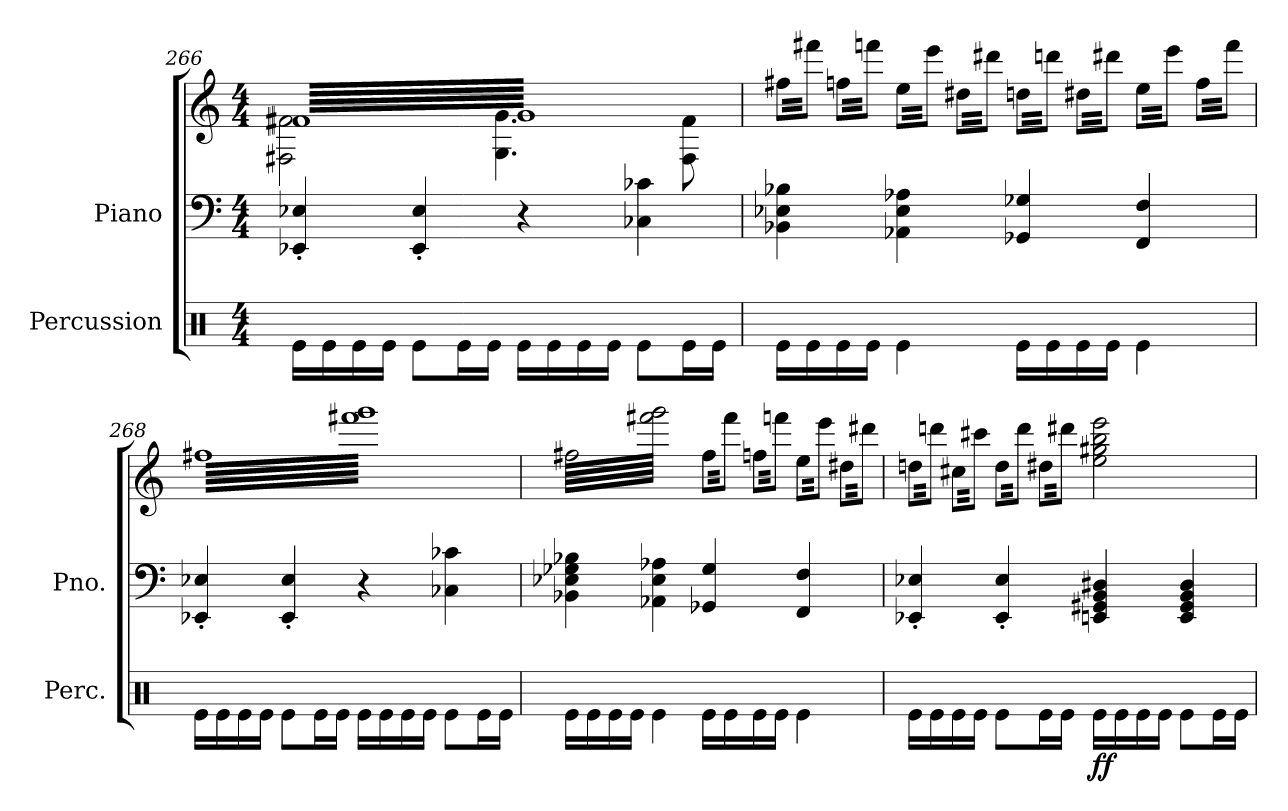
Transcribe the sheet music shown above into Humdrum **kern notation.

**kern	**dynam	**kern	**kern
*part2	*part2	*part1	*part1
*staff3	*staff3	*staff2	*staff1
*I"Percussion	*	*I"Piano	*
*I'Perc.	*	*I'Pno.	*
*clefX	*	*clefF4	*clefG2
*k[]	*	*k[]	*k[]
*	*	*C:	*C:
*M4/4	*	*M4/4	*M4/4
=266	=266	=266	=266
*	*	*	*^
*	*	*	*tremolo	*
16Re\LL	.	4EE-X/' 4E-X/'	64f#XLLLL	2F#X\ 2f#\
.	.	.	64g	.
.	.	.	64f#X	.
.	.	.	64g	.
16Re\	.	.	64f#X	.
.	.	.	64g	.
.	.	.	64f#X	.
.	.	.	64g	.
16Re\	.	.	64f#X	.
.	.	.	64g	.
.	.	.	64f#X	.
.	.	.	64g	.
16Re\JJ	.	.	64f#X	.
.	.	.	64g	.
.	.	.	64f#X	.
.	.	.	64g	.
8Re\L	.	4EE-/' 4E-/'	64f#X	.
.	.	.	64g	.
.	.	.	64f#X	.
.	.	.	64g	.
.	.	.	64f#X	.
.	.	.	64g	.
.	.	.	64f#X	.
.	.	.	64g	.
16Re\L	.	.	64f#X	.
.	.	.	64g	.
.	.	.	64f#X	.
.	.	.	64g	.
16Re\JJ	.	.	64f#X	.
.	.	.	64g	.
.	.	.	64f#X	.
.	.	.	64g	.
16Re\LL	.	4r	64f#X	4.G\ 4.g\
.	.	.	64g	.
.	.	.	64f#X	.
.	.	.	64g	.
16Re\	.	.	64f#X	.
.	.	.	64g	.
.	.	.	64f#X	.
.	.	.	64g	.
16Re\	.	.	64f#X	.
.	.	.	64g	.
.	.	.	64f#X	.
.	.	.	64g	.
16Re\JJ	.	.	64f#X	.
.	.	.	64g	.
.	.	.	64f#X	.
.	.	.	64g	.
8Re\L	.	4C-X\ 4c-X\	64f#X	.
.	.	.	64g	.
.	.	.	64f#X	.
.	.	.	64g	.
.	.	.	64f#X	.
.	.	.	64g	.
.	.	.	64f#X	.
.	.	.	64g	.
16Re\L	.	.	64f#X	8F#\ 8f#\
.	.	.	64g	.
.	.	.	64f#X	.
.	.	.	64g	.
16Re\JJ	.	.	64f#X	.
.	.	.	64g	.
.	.	.	64f#X	.
.	.	.	64gJJJJ	.
*	*	*	*v	*v
=267	=267	=267	=267
16Re\LL	.	4BB-X\ 4E-X\ 4B-X\	32ff#X\LLL
.	.	.	.
.	.	.	32fff#X\
.	.	.	.
16Re\	.	.	32ff#X\
.	.	.	.
.	.	.	32fff#X\JJJ
.	.	.	.
16Re\	.	.	32ffn\LLL
.	.	.	.
.	.	.	32fffn\
.	.	.	.
16Re\JJ	.	.	32ffn\
.	.	.	.
.	.	.	32fffn\JJJ
.	.	.	.
4Re\	.	4AA-X\ 4E-\ 4A-X\	32ee\LLL
.	.	.	.
.	.	.	32eee\
.	.	.	.
.	.	.	32ee\
.	.	.	.
.	.	.	32eee\JJJ
.	.	.	.
.	.	.	32dd#X\LLL
.	.	.	.
.	.	.	32ddd#X\
.	.	.	.
.	.	.	32dd#X\
.	.	.	.
.	.	.	32ddd#X\JJJ
.	.	.	.
16Re\LL	.	4GG-X/ 4G-X/	32ddn\LLL
.	.	.	32dddn\
16Re\	.	.	32ddn\
.	.	.	32dddn\JJJ
16Re\	.	.	32dd#X\LLL
.	.	.	32ddd#X\
16Re\JJ	.	.	32dd#X\
.	.	.	32ddd#X\JJJ
4Re\	.	4FF/ 4F/	32ee\LLL
.	.	.	32eee\
.	.	.	32ee\
.	.	.	32eee\JJJ
.	.	.	32ff\LLL
.	.	.	32fff\
.	.	.	32ff\
.	.	.	32fff\JJJ
=268	=268	=268	=268
16Re\LL	.	4EE-X/' 4E-X/'	64ff#XLLLL
.	.	.	64fff#X 64ggg
.	.	.	64ff#X
.	.	.	64fff#X 64ggg
16Re\	.	.	64ff#X
.	.	.	64fff#X 64ggg
.	.	.	64ff#X
.	.	.	64fff#X 64ggg
16Re\	.	.	64ff#X
.	.	.	64fff#X 64ggg
.	.	.	64ff#X
.	.	.	64fff#X 64ggg
16Re\JJ	.	.	64ff#X
.	.	.	64fff#X 64ggg
.	.	.	64ff#X
.	.	.	64fff#X 64ggg
8Re\L	.	4EE-/' 4E-/'	64ff#X
.	.	.	64fff#X 64ggg
.	.	.	64ff#X
.	.	.	64fff#X 64ggg
.	.	.	64ff#X
.	.	.	64fff#X 64ggg
.	.	.	64ff#X
.	.	.	64fff#X 64ggg
16Re\L	.	.	64ff#X
.	.	.	64fff#X 64ggg
.	.	.	64ff#X
.	.	.	64fff#X 64ggg
16Re\JJ	.	.	64ff#X
.	.	.	64fff#X 64ggg
.	.	.	64ff#X
.	.	.	64fff#X 64ggg
16Re\LL	.	4r	64ff#X
.	.	.	64fff#X 64ggg
.	.	.	64ff#X
.	.	.	64fff#X 64ggg
16Re\	.	.	64ff#X
.	.	.	64fff#X 64ggg
.	.	.	64ff#X
.	.	.	64fff#X 64ggg
16Re\	.	.	64ff#X
.	.	.	64fff#X 64ggg
.	.	.	64ff#X
.	.	.	64fff#X 64ggg
16Re\JJ	.	.	64ff#X
.	.	.	64fff#X 64ggg
.	.	.	64ff#X
.	.	.	64fff#X 64ggg
8Re\L	.	4C-X\ 4c-X\	64ff#X
.	.	.	64fff#X 64ggg
.	.	.	64ff#X
.	.	.	64fff#X 64ggg
.	.	.	64ff#X
.	.	.	64fff#X 64ggg
.	.	.	64ff#X
.	.	.	64fff#X 64ggg
16Re\L	.	.	64ff#X
.	.	.	64fff#X 64ggg
.	.	.	64ff#X
.	.	.	64fff#X 64ggg
16Re\JJ	.	.	64ff#X
.	.	.	64fff#X 64ggg
.	.	.	64ff#X
.	.	.	64fff#X 64gggJJJJ
!!LO:LB:g=z
=269	=269	=269	=269
16Re\LL	.	4BB-X\ 4E-X\ 4G-X\ 4B-X\	64ff#X\LLLL
.	.	.	64fff#X\ 64ggg\
.	.	.	64ff#X\
.	.	.	64fff#X\ 64ggg\
16Re\	.	.	64ff#X\
.	.	.	64fff#X\ 64ggg\
.	.	.	64ff#X\
.	.	.	64fff#X\ 64ggg\
16Re\	.	.	64ff#X\
.	.	.	64fff#X\ 64ggg\
.	.	.	64ff#X\
.	.	.	64fff#X\ 64ggg\
16Re\JJ	.	.	64ff#X\
.	.	.	64fff#X\ 64ggg\
.	.	.	64ff#X\
.	.	.	64fff#X\ 64ggg\
4Re\	.	4AA-X\ 4E-\ 4A-X\	64ff#X\
.	.	.	64fff#X\ 64ggg\
.	.	.	64ff#X\
.	.	.	64fff#X\ 64ggg\
.	.	.	64ff#X\
.	.	.	64fff#X\ 64ggg\
.	.	.	64ff#X\
.	.	.	64fff#X\ 64ggg\
.	.	.	64ff#X\
.	.	.	64fff#X\ 64ggg\
.	.	.	64ff#X\
.	.	.	64fff#X\ 64ggg\
.	.	.	64ff#X\
.	.	.	64fff#X\ 64ggg\
.	.	.	64ff#X\
.	.	.	64fff#X\ 64ggg\JJJJ
16Re\LL	.	4GG-X/ 4G-/	32ff#\LLL
.	.	.	.
.	.	.	32fff#\
.	.	.	.
16Re\	.	.	32ff#\
.	.	.	.
.	.	.	32fff#\JJJ
.	.	.	.
16Re\	.	.	32ffn\LLL
.	.	.	.
.	.	.	32fffn\
.	.	.	.
16Re\JJ	.	.	32ffn\
.	.	.	.
.	.	.	32fffn\JJJ
.	.	.	.
4Re\	.	4FF/ 4F/	32ee\LLL
.	.	.	32eee\
.	.	.	32ee\
.	.	.	32eee\JJJ
.	.	.	32dd#X\LLL
.	.	.	32ddd#X\
.	.	.	32dd#X\
.	.	.	32ddd#X\JJJ
=270	=270	=270	=270
16Re\LL	.	4EE-X/' 4E-X/'	32ddn\LLL
.	.	.	32dddn\
16Re\	.	.	32ddn\
.	.	.	32dddn\JJJ
16Re\	.	.	32cc#X\LLL
.	.	.	32ccc#X\
16Re\JJ	.	.	32cc#X\
.	.	.	32ccc#X\JJJ
8Re\L	.	4EE-/' 4E-/'	32dd\LLL
.	.	.	32ddd\
.	.	.	32dd\
.	.	.	32ddd\JJJ
16Re\L	.	.	32dd#X\LLL
.	.	.	32ddd#X\
16Re\JJ	.	.	32dd#X\
.	.	.	32ddd#X\JJJ
*	*	*	*Xtremolo
!	!LO:DY:b	!	!
16Re\LL	ff	4EEn/ 4GG#X/ 4BB/ 4D#X/	2ee\ 2gg#X\ 2bb\ 2eee\
.	.	.	.
16Re\	.	.	.
16Re\	.	.	.
16Re\JJ	.	.	.
8Re\L	.	4EE/ 4GG#/ 4BB/ 4D#/	.
16Re\L	.	.	.
16Re\JJ	.	.	.
=	=	=	=
*-	*-	*-	*-
